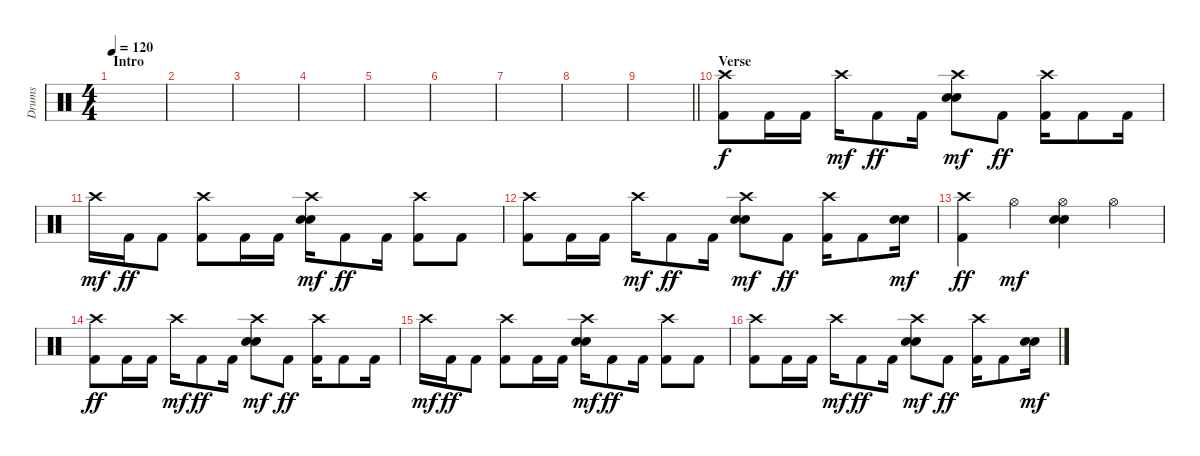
\track ("Drums" "Drums") {instrument percussion}
\staff {score}
\articulation defaults
\ts (4 4)
\section ("" "Intro")
\tempo 120
\clef neutral
\ks c
|
|
|
|
|
|
|
|
\barLineRight lightlight
|
\section ("" "Verse")
("Crash high (hit)" "Kick (hit) 2").8 "Kick (hit) 2".16 "Kick (hit) 2".16 "Crash high (hit)".16{dy mf} "Kick (hit) 2".8{dy ff} "Kick (hit) 2".16 ("Crash high (hit)" "Electric Snare (hit)" "Snare (hit) 2").8{dy mf} "Kick (hit) 2".8{dy ff} ("Crash high (hit)" "Kick (hit) 2").16 "Kick (hit) 2".8 "Kick (hit) 2".16 |
"Crash high (hit)".16{dy mf} "Kick (hit) 2".16{dy ff} "Kick (hit) 2".8 ("Crash high (hit)" "Kick (hit) 2").8 "Kick (hit) 2".16 "Kick (hit) 2".16 ("Crash high (hit)" "Electric Snare (hit)" "Snare (hit) 2").16{dy mf} "Kick (hit) 2".8{dy ff} "Kick (hit) 2".16 ("Crash high (hit)" "Kick (hit) 2").8 "Kick (hit) 2".8 |
("Crash high (hit)" "Kick (hit) 2").8 "Kick (hit) 2".16 "Kick (hit) 2".16 "Crash high (hit)".16{dy mf} "Kick (hit) 2".8{dy ff} "Kick (hit) 2".16 ("Crash high (hit)" "Electric Snare (hit)" "Snare (hit) 2").8{dy mf} "Kick (hit) 2".8{dy ff} ("Crash high (hit)" "Kick (hit) 2").16 "Kick (hit) 2".8 ("Electric Snare (hit)" "Snare (hit) 2").16{dy mf} |
("Crash high (hit)" "Kick (hit) 2").4{dy ff} "Hi-Hat (open)".4{dy mf} ("Hi-Hat (open)" "Electric Snare (hit)" "Snare (hit) 2").4 "Hi-Hat (open)".4 |
("Crash high (hit)" "Kick (hit) 2").8{dy ff} "Kick (hit) 2".16 "Kick (hit) 2".16 "Crash high (hit)".16{dy mf} "Kick (hit) 2".8{dy ff} "Kick (hit) 2".16 ("Crash high (hit)" "Electric Snare (hit)" "Snare (hit) 2").8{dy mf} "Kick (hit) 2".8{dy ff} ("Crash high (hit)" "Kick (hit) 2").16 "Kick (hit) 2".8 "Kick (hit) 2".16 |
"Crash high (hit)".16{dy mf} "Kick (hit) 2".16{dy ff} "Kick (hit) 2".8 ("Crash high (hit)" "Kick (hit) 2").8 "Kick (hit) 2".16 "Kick (hit) 2".16 ("Crash high (hit)" "Electric Snare (hit)" "Snare (hit) 2").16{dy mf} "Kick (hit) 2".8{dy ff} "Kick (hit) 2".16 ("Crash high (hit)" "Kick (hit) 2").8 "Kick (hit) 2".8 |
("Crash high (hit)" "Kick (hit) 2").8 "Kick (hit) 2".16 "Kick (hit) 2".16 "Crash high (hit)".16{dy mf} "Kick (hit) 2".8{dy ff} "Kick (hit) 2".16 ("Crash high (hit)" "Electric Snare (hit)" "Snare (hit) 2").8{dy mf} "Kick (hit) 2".8{dy ff} ("Crash high (hit)" "Kick (hit) 2").16 "Kick (hit) 2".8 ("Electric Snare (hit)" "Snare (hit) 2").16{dy mf}
